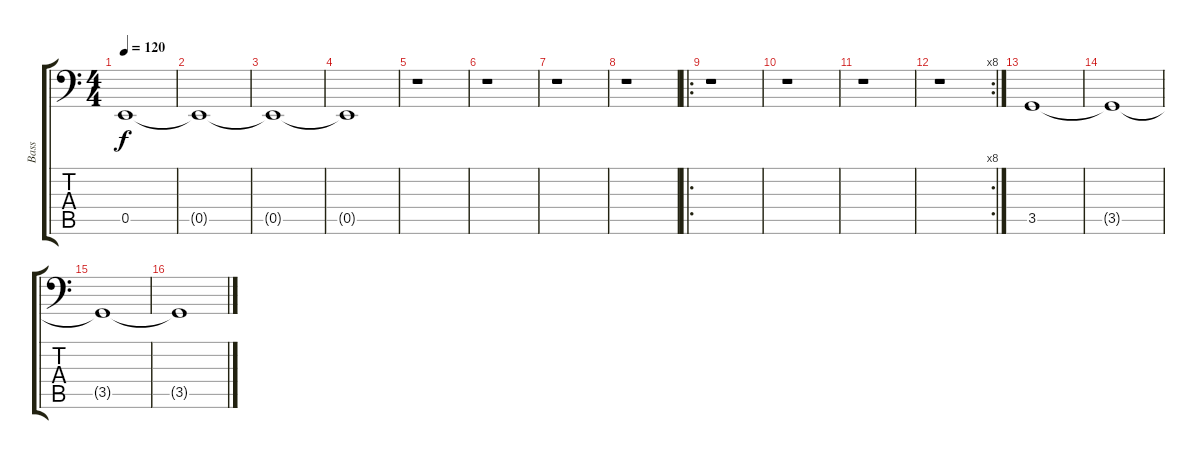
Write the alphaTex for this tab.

\track ("Bass" "Bass") {instrument electricbassfinger}
\staff {score tabs}
\tuning (C3 G2 D2 A1 E1 B0) {hide}
\ts (4 4)
\tempo 120
\clef f4
\ks c
0.5.1{dy f} |
0.5{t}.1 |
0.5{t}.1 |
0.5{t}.1 |
r.1 |
r.1 |
r.1 |
r.1 |
\ro
r.1 |
r.1 |
r.1 |
\rc 8
r.1 |
3.5.1 |
3.5{t}.1 |
3.5{t}.1 |
3.5{t}.1
